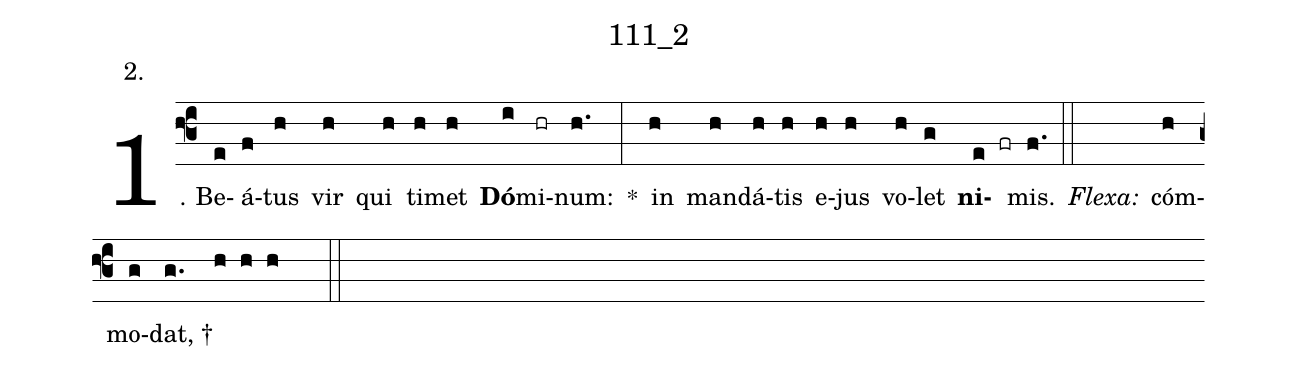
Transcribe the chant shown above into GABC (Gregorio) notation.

name: 111_2;
annotation: 2.;
%%
(f3)1. Be(e)á(f)tus(h) vir(h) qui(h) ti(h)met(h) <b>Dó</b>(i)mi(hr)num:(h.) *(:) in(h) man(h)dá(h)tis(h) e(h)jus(h) vo(h)let(g) <b>ni</b>(e fr)mis.(f.) (::)
<i>Flexa:</i>(////)  cóm(h)mo(g)dat, †(g.//// h h h  ::)

%E(h) u(h) o(h) u(g) a(e) e.(f.) (::)
